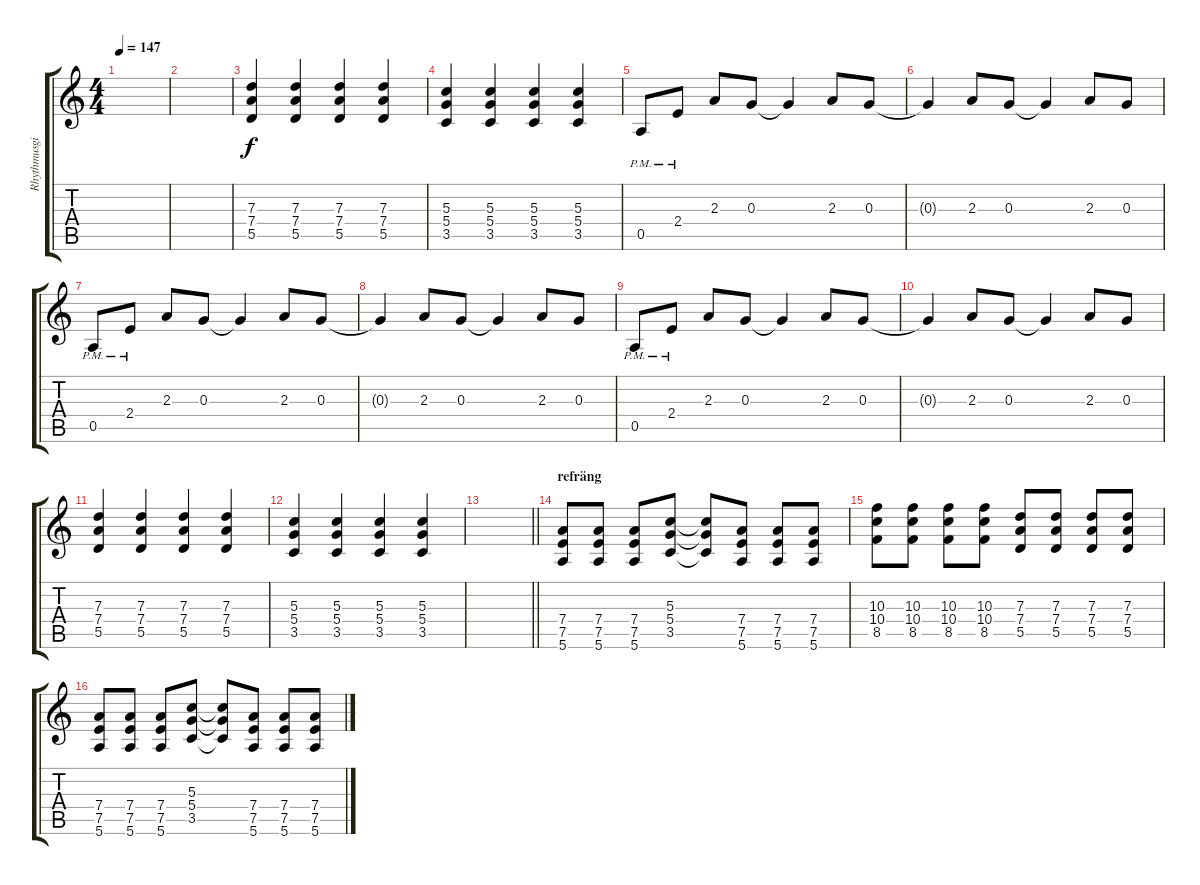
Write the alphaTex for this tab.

\track ("Rhythmusgitarre Overdub" "Rhythmusgi") {instrument distortionguitar}
\staff {score tabs}
\tuning (E4 B3 G3 D3 A2 E2) {hide}
\ts (4 4)
\tempo 147
\clef g2
\ks c
|
|
(7.3 7.4 5.5).4 (7.3 7.4 5.5).4 (7.3 7.4 5.5).4 (7.3 7.4 5.5).4 |
(5.3 5.4 3.5).4 (5.3 5.4 3.5).4 (5.3 5.4 3.5).4 (5.3 5.4 3.5).4 |
0.5{pm}.8 2.4{pm}.8 2.3.8 0.3.8 0.3{t}.4 2.3.8 0.3.8 |
0.3{t}.4 2.3.8 0.3.8 0.3{t}.4 2.3.8 0.3.8 |
0.5{pm}.8 2.4{pm}.8 2.3.8 0.3.8 0.3{t}.4 2.3.8 0.3.8 |
0.3{t}.4 2.3.8 0.3.8 0.3{t}.4 2.3.8 0.3.8 |
0.5{pm}.8 2.4{pm}.8 2.3.8 0.3.8 0.3{t}.4 2.3.8 0.3.8 |
0.3{t}.4 2.3.8 0.3.8 0.3{t}.4 2.3.8 0.3.8 |
(7.3 7.4 5.5).4 (7.3 7.4 5.5).4 (7.3 7.4 5.5).4 (7.3 7.4 5.5).4 |
(5.3 5.4 3.5).4 (5.3 5.4 3.5).4 (5.3 5.4 3.5).4 (5.3 5.4 3.5).4 |
\barLineRight lightlight
|
\section ("" "refräng")
(7.4 7.5 5.6).8 (7.4 7.5 5.6).8 (7.4 7.5 5.6).8 (5.3 5.4 3.5).8 (5.3{t} 5.4{t} 3.5{t}).8 (7.4 7.5 5.6).8 (7.4 7.5 5.6).8 (7.4 7.5 5.6).8 |
(10.3 10.4 8.5).8 (10.3 10.4 8.5).8 (10.3 10.4 8.5).8 (10.3 10.4 8.5).8 (7.3 7.4 5.5).8 (7.3 7.4 5.5).8 (7.3 7.4 5.5).8 (7.3 7.4 5.5).8 |
(7.4 7.5 5.6).8 (7.4 7.5 5.6).8 (7.4 7.5 5.6).8 (5.3 5.4 3.5).8 (5.3{t} 5.4{t} 3.5{t}).8 (7.4 7.5 5.6).8 (7.4 7.5 5.6).8 (7.4 7.5 5.6).8
